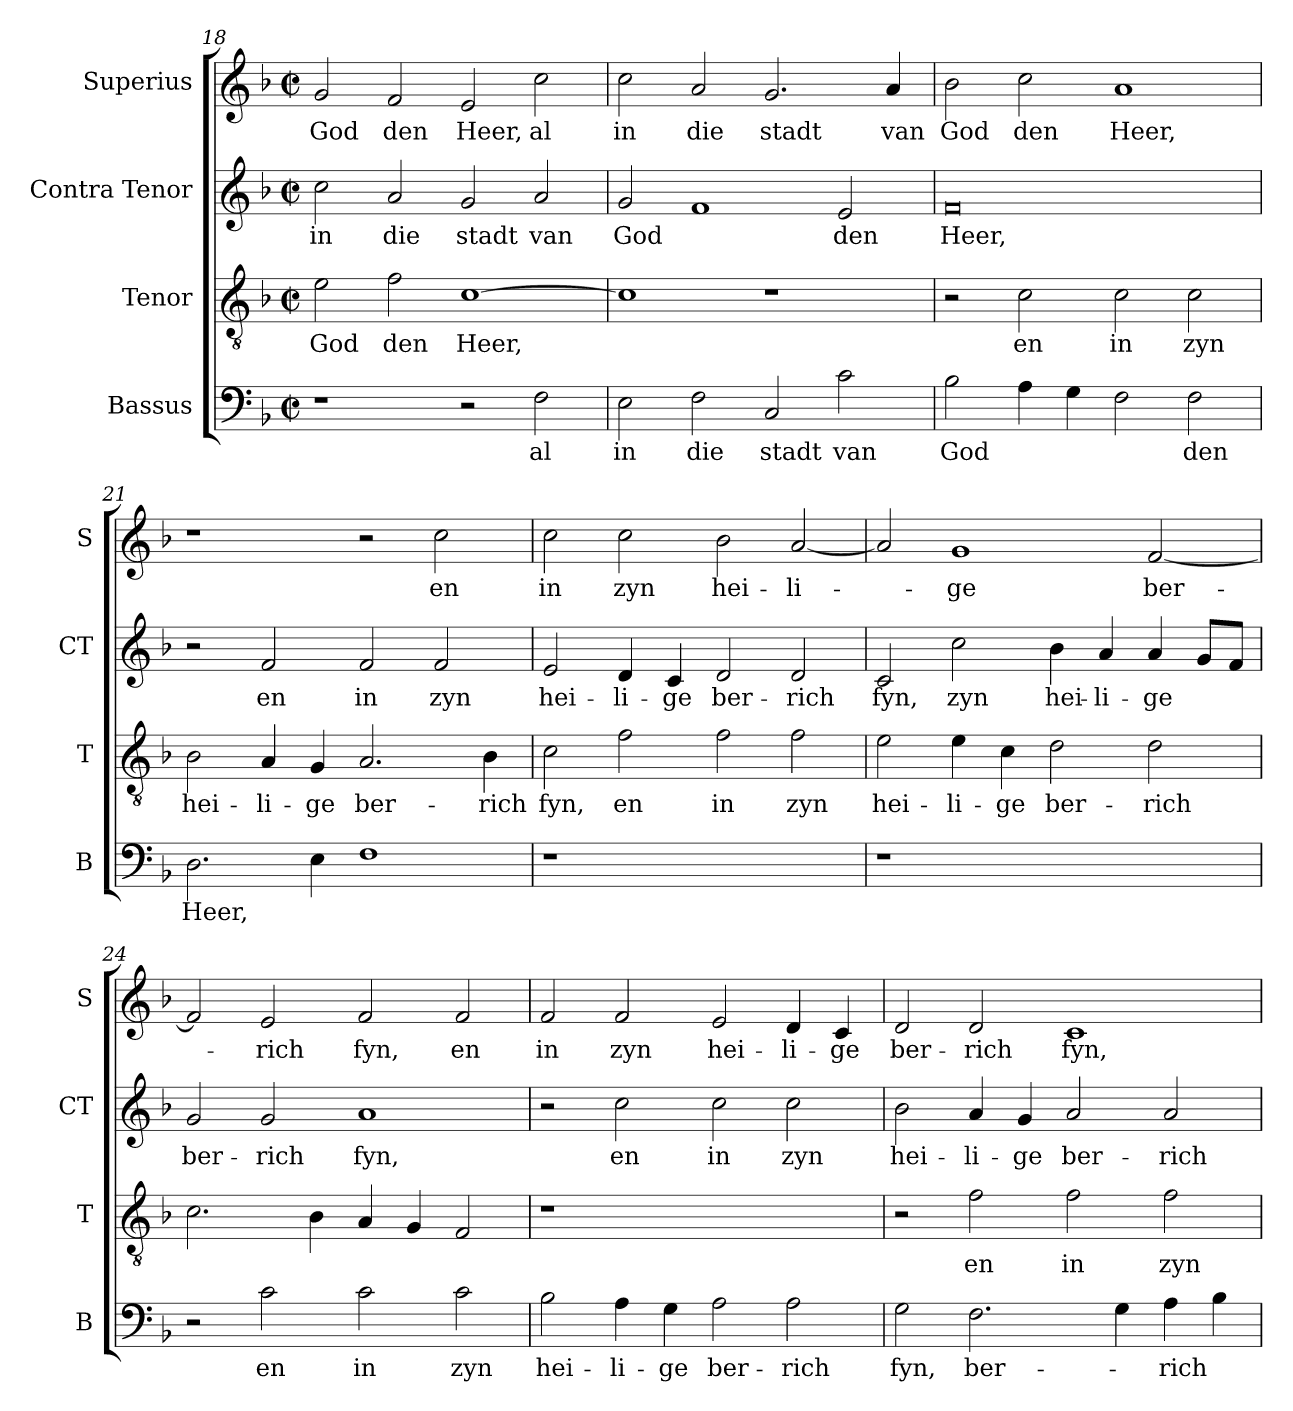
**kern	**text	**kern	**text	**kern	**text	**kern	**text
*part4	*part4	*part3	*part3	*part2	*part2	*part1	*part1
*staff4	*staff4	*staff3	*staff3	*staff2	*staff2	*staff1	*staff1
*I"Bassus	*	*I"Tenor	*	*I"Contra Tenor	*	*I"Superius	*
*I'B	*	*I'T	*	*I'CT	*	*I'S	*
*clefF4	*	*clefGv2	*	*clefG2	*	*clefG2	*
*k[b-]	*	*k[b-]	*	*k[b-]	*	*k[b-]	*
*F:	*	*F:	*	*F:	*	*F:	*
*M2/2	*	*M2/2	*	*M2/2	*	*M2/2	*
*met(c|)	*	*met(c|)	*	*met(c|)	*	*met(c|)	*
=18	=18	=18	=18	=18	=18	=18	=18
!	!	!	!LO:LY:b	!	!LO:LY:b	!	!LO:LY:b
1r	.	2e\	God	2cc\	in	2g/	God
!	!	!	!LO:LY:b	!	!LO:LY:b	!	!LO:LY:b
.	.	2f\	den	2a/	die	2f/	den
!	!	!	!LO:LY:b	!	!LO:LY:b	!	!LO:LY:b
2r	.	[1c	Heer,	2g/	stadt	2e/	Heer,
!	!LO:LY:b	!	!	!	!LO:LY:b	!	!LO:LY:b
2F\	al	.	.	2a/	van	2cc\	al
=19	=19	=19	=19	=19	=19	=19	=19
!	!LO:LY:b	!	!	!	!LO:LY:b	!	!LO:LY:b
2E\	in	1c]	.	2g/	God	2cc\	in
!	!LO:LY:b	!	!	!	!	!	!LO:LY:b
2F\	die	.	.	1f	.	2a/	die
!	!LO:LY:b	!	!	!	!	!	!LO:LY:b
2C/	stadt	1r	.	.	.	2.g/	stadt
!	!LO:LY:b	!	!	!	!LO:LY:b	!	!
2c\	van	.	.	2e/	den	.	.
!	!	!	!	!	!	!	!LO:LY:b
.	.	.	.	.	.	4a/	van
=20	=20	=20	=20	=20	=20	=20	=20
!	!LO:LY:b	!	!	!	!LO:LY:b	!	!LO:LY:b
2B-\	God	2r	.	0f	Heer,	2b-\	God
!	!	!	!LO:LY:b	!	!	!	!LO:LY:b
4A\	.	2c\	en	.	.	2cc\	den
4G\	.	.	.	.	.	.	.
!	!	!	!LO:LY:b	!	!	!	!LO:LY:b
2F\	.	2c\	in	.	.	1a	Heer,
!	!LO:LY:b	!	!LO:LY:b	!	!	!	!
2F\	den	2c\	zyn	.	.	.	.
!!LO:LB:g=z
=21	=21	=21	=21	=21	=21	=21	=21
!	!LO:LY:b	!	!LO:LY:b	!	!	!	!
2.D\	Heer,	2B-\	hei-	2r	.	1r	.
!	!	!	!LO:LY:b	!	!LO:LY:b	!	!
.	.	4A/	-li-	2f/	en	.	.
!	!	!	!LO:LY:b	!	!	!	!
4E\	.	4G/	-ge	.	.	.	.
!	!	!	!LO:LY:b	!	!LO:LY:b	!	!
1F	.	2.A/	ber-	2f/	in	2r	.
!	!	!	!	!	!LO:LY:b	!	!LO:LY:b
.	.	.	.	2f/	zyn	2cc\	en
!	!	!	!LO:LY:b	!	!	!	!
.	.	4B-\	-rich	.	.	.	.
=22	=22	=22	=22	=22	=22	=22	=22
!	!	!	!LO:LY:b	!	!LO:LY:b	!	!LO:LY:b
1r	.	2c\	fyn,	2e/	hei-	2cc\	in
!	!	!	!LO:LY:b	!	!LO:LY:b	!	!LO:LY:b
.	.	2f\	en	4d/	-li-	2cc\	zyn
!	!	!	!	!	!LO:LY:b	!	!
.	.	.	.	4c/	-ge	.	.
!	!	!	!LO:LY:b	!	!LO:LY:b	!	!LO:LY:b
1ryy	.	2f\	in	2d/	ber-	2b-\	hei-
!	!	!	!LO:LY:b	!	!LO:LY:b	!	!LO:LY:b
.	.	2f\	zyn	2d/	-rich	[2a/	-li-
=23	=23	=23	=23	=23	=23	=23	=23
!	!	!	!LO:LY:b	!	!LO:LY:b	!	!
1r	.	2e\	hei-	2c/	fyn,	2a/]	.
!	!	!	!LO:LY:b	!	!LO:LY:b	!	!LO:LY:b
.	.	4e\	-li-	2cc\	zyn	1g	-ge
!	!	!	!LO:LY:b	!	!	!	!
.	.	4c\	-ge	.	.	.	.
!	!	!	!LO:LY:b	!	!LO:LY:b	!	!
1ryy	.	2d\	ber-	4b-\	hei-	.	.
!	!	!	!	!	!LO:LY:b	!	!
.	.	.	.	4a/	-li-	.	.
!	!	!	!LO:LY:b	!	!LO:LY:b	!	!LO:LY:b
.	.	2d\	-rich	4a/	-ge	[2f/	ber-
.	.	.	.	8g/L	.	.	.
.	.	.	.	8f/J	.	.	.
=24	=24	=24	=24	=24	=24	=24	=24
!	!	!	!	!	!LO:LY:b	!	!
2r	.	2.c\	.	2g/	ber-	2f/]	.
!	!LO:LY:b	!	!	!	!LO:LY:b	!	!LO:LY:b
2c\	en	.	.	2g/	-rich	2e/	-rich
.	.	4B-\	.	.	.	.	.
!	!LO:LY:b	!	!	!	!LO:LY:b	!	!LO:LY:b
2c\	in	4A/	.	1a	fyn,	2f/	fyn,
.	.	4G/	.	.	.	.	.
!	!LO:LY:b	!	!	!	!	!	!LO:LY:b
2c\	zyn	2F/	.	.	.	2f/	en
=25	=25	=25	=25	=25	=25	=25	=25
!	!LO:LY:b	!	!	!	!	!	!LO:LY:b
2B-\	hei-	1r	.	2r	.	2f/	in
!	!LO:LY:b	!	!	!	!LO:LY:b	!	!LO:LY:b
4A\	-li-	.	.	2cc\	en	2f/	zyn
!	!LO:LY:b	!	!	!	!	!	!
4G\	-ge	.	.	.	.	.	.
!	!LO:LY:b	!	!	!	!LO:LY:b	!	!LO:LY:b
2A\	ber-	1ryy	.	2cc\	in	2e/	hei-
!	!LO:LY:b	!	!	!	!LO:LY:b	!	!LO:LY:b
2A\	-rich	.	.	2cc\	zyn	4d/	-li-
!	!	!	!	!	!	!	!LO:LY:b
.	.	.	.	.	.	4c/	-ge
!!LO:LB:g=z
=26	=26	=26	=26	=26	=26	=26	=26
!	!LO:LY:b	!	!	!	!LO:LY:b	!	!LO:LY:b
2G\	fyn,	2r	.	2b-\	hei-	2d/	ber-
!	!LO:LY:b	!	!LO:LY:b	!	!LO:LY:b	!	!LO:LY:b
2.F\	ber-	2f\	en	4a/	-li-	2d/	-rich
!	!	!	!	!	!LO:LY:b	!	!
.	.	.	.	4g/	-ge	.	.
!	!	!	!LO:LY:b	!	!LO:LY:b	!	!LO:LY:b
.	.	2f\	in	2a/	ber-	1c	fyn,
4G\	.	.	.	.	.	.	.
!	!LO:LY:b	!	!LO:LY:b	!	!LO:LY:b	!	!
4A\	-rich	2f\	zyn	2a/	-rich	.	.
4B-\	.	.	.	.	.	.	.
=	=	=	=	=	=	=	=
*-	*-	*-	*-	*-	*-	*-	*-
